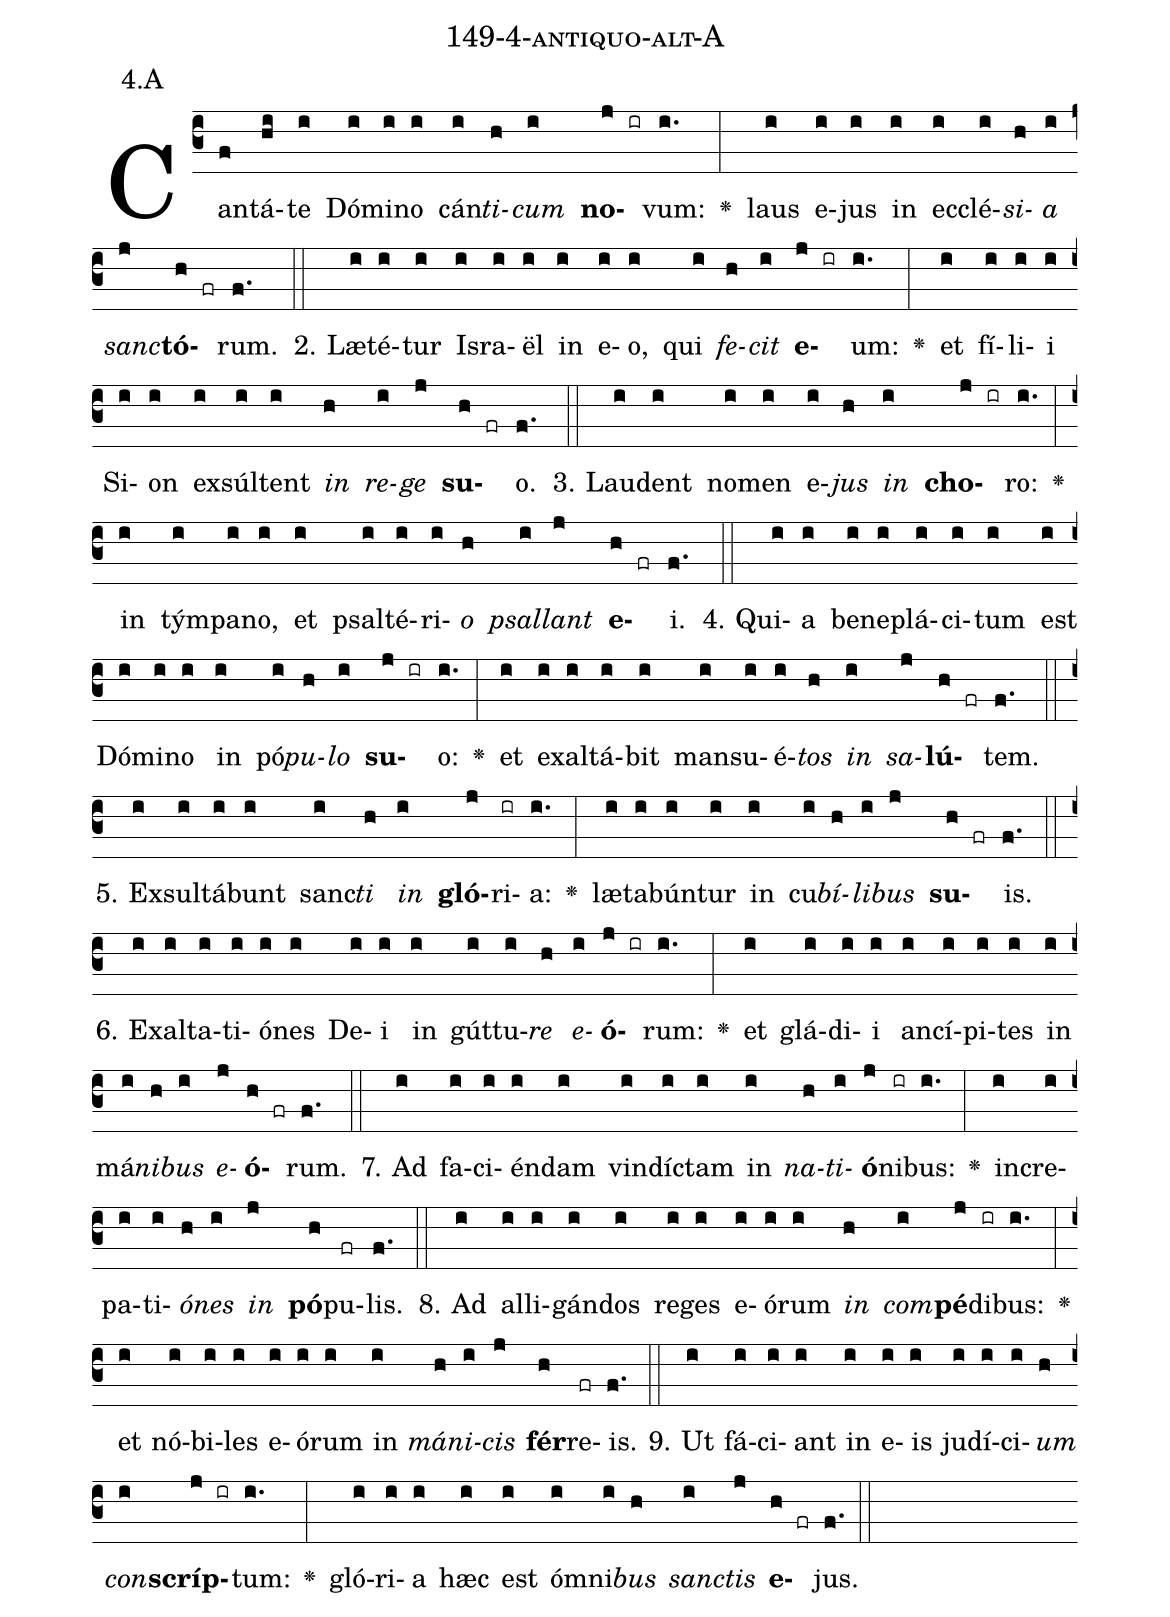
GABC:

name: 149-4-antiquo-alt-A;
annotation: 4.A;
%%
(c3)Can(f)tá(hi)te(i) Dó(i)mi(i)no(i) cán(i)<i>ti</i>(h)<i>cum</i>(i) <b>no</b>(j ir)vum:(i.) <v>\greheightstar</v>(:) laus(i) e(i)jus(i) in(i) ec(i)clé(i)<i>si</i>(h)<i>a</i>(i) <i>sanc</i>(j)<b>tó</b>(h fr)rum.(f.) (::)
2. Læ(i)té(i)tur(i) Is(i)ra(i)ël(i) in(i) e(i)o,(i) qui(i) <i>fe</i>(h)<i>cit</i>(i) <b>e</b>(j ir)um:(i.) <v>\greheightstar</v>(:) et(i) fí(i)li(i)i(i) Si(i)on(i) ex(i)súl(i)tent(i) <i>in</i>(h) <i>re</i>(i)<i>ge</i>(j) <b>su</b>(h fr)o.(f.) (::)
3. Lau(i)dent(i) no(i)men(i) e(i)<i>jus</i>(h) <i>in</i>(i) <b>cho</b>(j ir)ro:(i.) <v>\greheightstar</v>(:) in(i) tým(i)pa(i)no,(i) et(i) psal(i)té(i)ri(i)<i>o</i>(h) <i>psal</i>(i)<i>lant</i>(j) <b>e</b>(h fr)i.(f.) (::)
4. Qui(i)a(i) be(i)ne(i)plá(i)ci(i)tum(i) est(i) Dó(i)mi(i)no(i) in(i) pó(i)<i>pu</i>(h)<i>lo</i>(i) <b>su</b>(j ir)o:(i.) <v>\greheightstar</v>(:) et(i) ex(i)al(i)tá(i)bit(i) man(i)su(i)é(i)<i>tos</i>(h) <i>in</i>(i) <i>sa</i>(j)<b>lú</b>(h fr)tem.(f.) (::)
5. Ex(i)sul(i)tá(i)bunt(i) sanc(i)<i>ti</i>(h) <i>in</i>(i) <b>gló</b>(j)ri(ir)a:(i.) <v>\greheightstar</v>(:) læ(i)ta(i)bún(i)tur(i) in(i) cu(i)<i>bí</i>(h)<i>li</i>(i)<i>bus</i>(j) <b>su</b>(h fr)is.(f.) (::)
6. Ex(i)al(i)ta(i)ti(i)ó(i)nes(i) De(i)i(i) in(i) gút(i)tu(i)<i>re</i>(h) <i>e</i>(i)<b>ó</b>(j ir)rum:(i.) <v>\greheightstar</v>(:) et(i) glá(i)di(i)i(i) an(i)cí(i)pi(i)tes(i) in(i) má(i)<i>ni</i>(h)<i>bus</i>(i) <i>e</i>(j)<b>ó</b>(h fr)rum.(f.) (::)
7. Ad(i) fa(i)ci(i)én(i)dam(i) vin(i)díc(i)tam(i) in(i) <i>na</i>(h)<i>ti</i>(i)<b>ó</b>(j)ni(ir)bus:(i.) <v>\greheightstar</v>(:) in(i)cre(i)pa(i)ti(i)<i>ó</i>(h)<i>nes</i>(i) <i>in</i>(j) <b>pó</b>(h)pu(fr)lis.(f.) (::)
8. Ad(i) al(i)li(i)gán(i)dos(i) re(i)ges(i) e(i)ó(i)rum(i) <i>in</i>(h) <i>com</i>(i)<b>pé</b>(j)di(ir)bus:(i.) <v>\greheightstar</v>(:) et(i) nó(i)bi(i)les(i) e(i)ó(i)rum(i) in(i) <i>má</i>(h)<i>ni</i>(i)<i>cis</i>(j) <b>fér</b>(h)re(fr)is.(f.) (::)
9. Ut(i) fá(i)ci(i)ant(i) in(i) e(i)is(i) ju(i)dí(i)ci(i)<i>um</i>(h) <i>con</i>(i)<b>scríp</b>(j ir)tum:(i.) <v>\greheightstar</v>(:) gló(i)ri(i)a(i) hæc(i) est(i) óm(i)ni(i)<i>bus</i>(h) <i>sanc</i>(i)<i>tis</i>(j) <b>e</b>(h fr)jus.(f.) (::)
